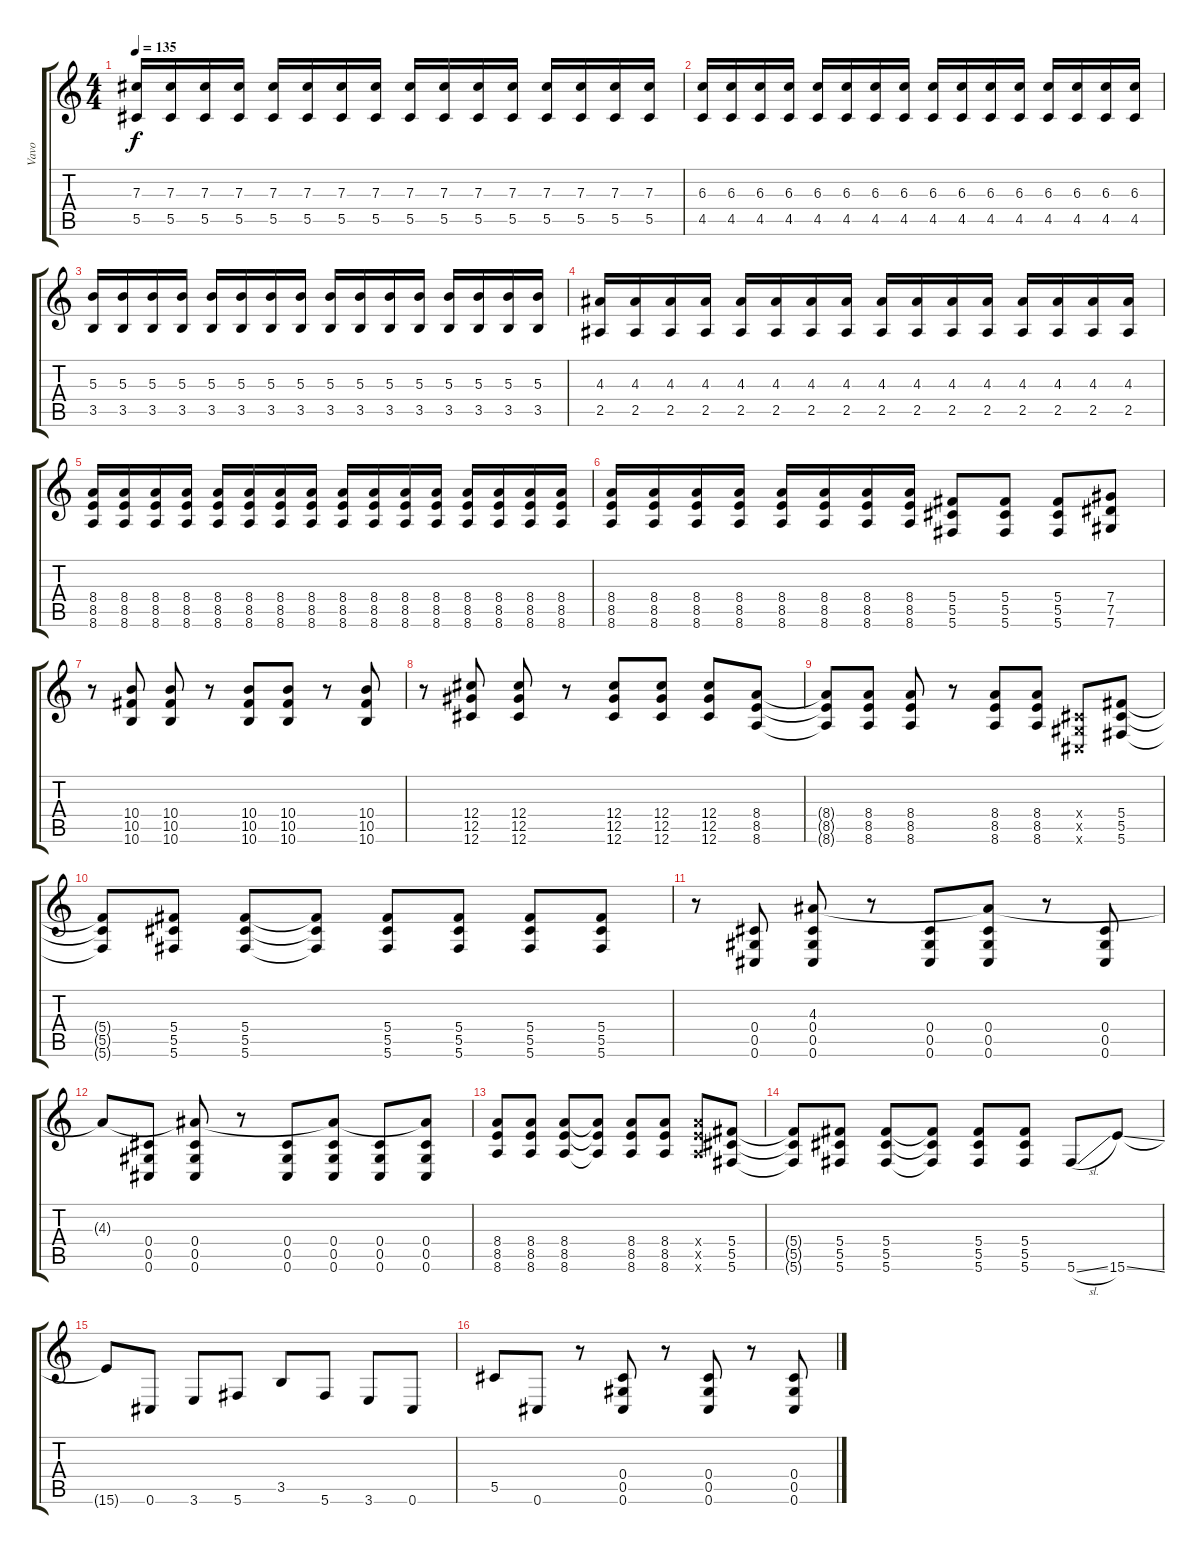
\track ("Vavo" "Vavo") {instrument overdrivenguitar}
\staff {score tabs}
\tuning (Eb4 Bb3 Gb3 Db3 Ab2 Db2) {hide}
\ts (4 4)
\tempo 135
\clef g2
\ks c
(7.3 5.5).16{dy f} (7.3 5.5).16 (7.3 5.5).16 (7.3 5.5).16 (7.3 5.5).16 (7.3 5.5).16 (7.3 5.5).16 (7.3 5.5).16 (7.3 5.5).16 (7.3 5.5).16 (7.3 5.5).16 (7.3 5.5).16 (7.3 5.5).16 (7.3 5.5).16 (7.3 5.5).16 (7.3 5.5).16 |
(6.3 4.5).16 (6.3 4.5).16 (6.3 4.5).16 (6.3 4.5).16 (6.3 4.5).16 (6.3 4.5).16 (6.3 4.5).16 (6.3 4.5).16 (6.3 4.5).16 (6.3 4.5).16 (6.3 4.5).16 (6.3 4.5).16 (6.3 4.5).16 (6.3 4.5).16 (6.3 4.5).16 (6.3 4.5).16 |
(5.3 3.5).16 (5.3 3.5).16 (5.3 3.5).16 (5.3 3.5).16 (5.3 3.5).16 (5.3 3.5).16 (5.3 3.5).16 (5.3 3.5).16 (5.3 3.5).16 (5.3 3.5).16 (5.3 3.5).16 (5.3 3.5).16 (5.3 3.5).16 (5.3 3.5).16 (5.3 3.5).16 (5.3 3.5).16 |
(4.3 2.5).16 (4.3 2.5).16 (4.3 2.5).16 (4.3 2.5).16 (4.3 2.5).16 (4.3 2.5).16 (4.3 2.5).16 (4.3 2.5).16 (4.3 2.5).16 (4.3 2.5).16 (4.3 2.5).16 (4.3 2.5).16 (4.3 2.5).16 (4.3 2.5).16 (4.3 2.5).16 (4.3 2.5).16 |
(8.4 8.5 8.6).16 (8.4 8.5 8.6).16 (8.4 8.5 8.6).16 (8.4 8.5 8.6).16 (8.4 8.5 8.6).16 (8.4 8.5 8.6).16 (8.4 8.5 8.6).16 (8.4 8.5 8.6).16 (8.4 8.5 8.6).16 (8.4 8.5 8.6).16 (8.4 8.5 8.6).16 (8.4 8.5 8.6).16 (8.4 8.5 8.6).16 (8.4 8.5 8.6).16 (8.4 8.5 8.6).16 (8.4 8.5 8.6).16 |
(8.4 8.5 8.6).16 (8.4 8.5 8.6).16 (8.4 8.5 8.6).16 (8.4 8.5 8.6).16 (8.4 8.5 8.6).16 (8.4 8.5 8.6).16 (8.4 8.5 8.6).16 (8.4 8.5 8.6).16 (5.4 5.5 5.6).8 (5.4 5.5 5.6).8 (5.4 5.5 5.6).8 (7.4 7.5 7.6).8 |
r.8 (10.4 10.5 10.6).8 (10.4 10.5 10.6).8 r.8 (10.4 10.5 10.6).8 (10.4 10.5 10.6).8 r.8 (10.4 10.5 10.6).8 |
r.8 (12.4 12.5 12.6).8 (12.4 12.5 12.6).8 r.8 (12.4 12.5 12.6).8 (12.4 12.5 12.6).8 (12.4 12.5 12.6).8 (8.4 8.5 8.6).8 |
(8.4{t} 8.5{t} 8.6{t}).8 (8.4 8.5 8.6).8 (8.4 8.5 8.6).8 r.8 (8.4 8.5 8.6).8 (8.4 8.5 8.6).8 (0.4{x} 0.5{x} 0.6{x}).8 (5.4 5.5 5.6).8 |
(5.4{t} 5.5{t} 5.6{t}).8 (5.4 5.5 5.6).8 (5.4 5.5 5.6).8 (5.4{t} 5.5{t} 5.6{t}).8 (5.4 5.5 5.6).8 (5.4 5.5 5.6).8 (5.4 5.5 5.6).8 (5.4 5.5 5.6).8 |
r.8 (0.4 0.5 0.6).8 (4.3 0.4 0.5 0.6).8 r.8 (0.4 0.5 0.6).8 (4.3{t} 0.4 0.5 0.6).8 r.8 (0.4 0.5 0.6).8 |
4.3{t}.8 (0.4 0.5 0.6).8 (4.3{t} 0.4 0.5 0.6).8 r.8 (0.4 0.5 0.6).8 (4.3{t} 0.4 0.5 0.6).8 (0.4 0.5 0.6).8 (4.3{t} 0.4 0.5 0.6).8 |
(8.4 8.5 8.6).8 (8.4 8.5 8.6).8 (8.4 8.5 8.6).8 (8.4{t} 8.5{t} 8.6{t}).8 (8.4 8.5 8.6).8 (8.4 8.5 8.6).8 (8.4{x} 8.5{x} 8.6{x}).8 (5.4 5.5 5.6).8 |
(5.4{t} 5.5{t} 5.6{t}).8 (5.4 5.5 5.6).8 (5.4 5.5 5.6).8 (5.4{t} 5.5{t} 5.6{t}).8 (5.4 5.5 5.6).8 (5.4 5.5 5.6).8 5.6{sl}.8 15.6{ss}.8 |
15.6{t}.8 0.6.8 3.6.8 5.6.8 3.5.8 5.6.8 3.6.8 0.6.8 |
5.5.8 0.6.8 r.8 (0.4 0.5 0.6).8 r.8 (0.4 0.5 0.6).8 r.8 (0.4 0.5 0.6).8
